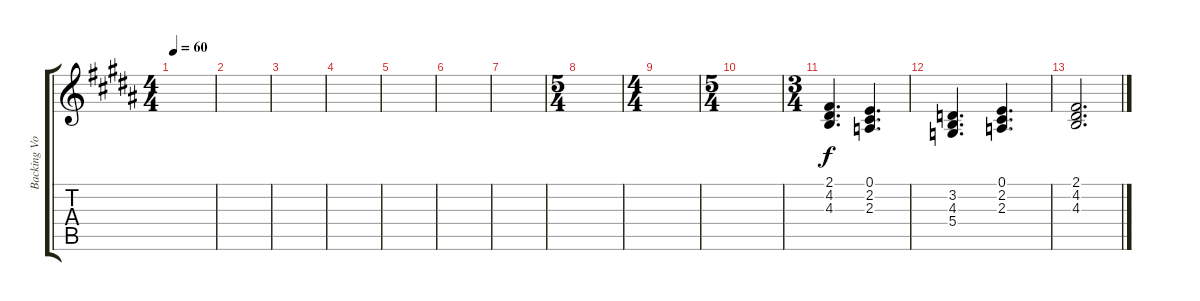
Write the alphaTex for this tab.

\track ("Backing Vocals" "Backing Vo") {instrument choiraahs}
\staff {score tabs}
\tuning (E4 B3 G3 D3 A2 E2) {hide}
\ts (4 4)
\tempo 60
\clef g2
\ks b
|
|
|
|
|
|
|
\ts (5 4)
|
\ts (4 4)
|
\ts (5 4)
|
\ts (3 4)
(2.1 4.2 4.3).4{d} (0.1 2.2 2.3).4{d} |
(3.2 4.3 5.4).4{d} (0.1 2.2 2.3).4{d} |
(2.1 4.2 4.3).2{d volume 0}
